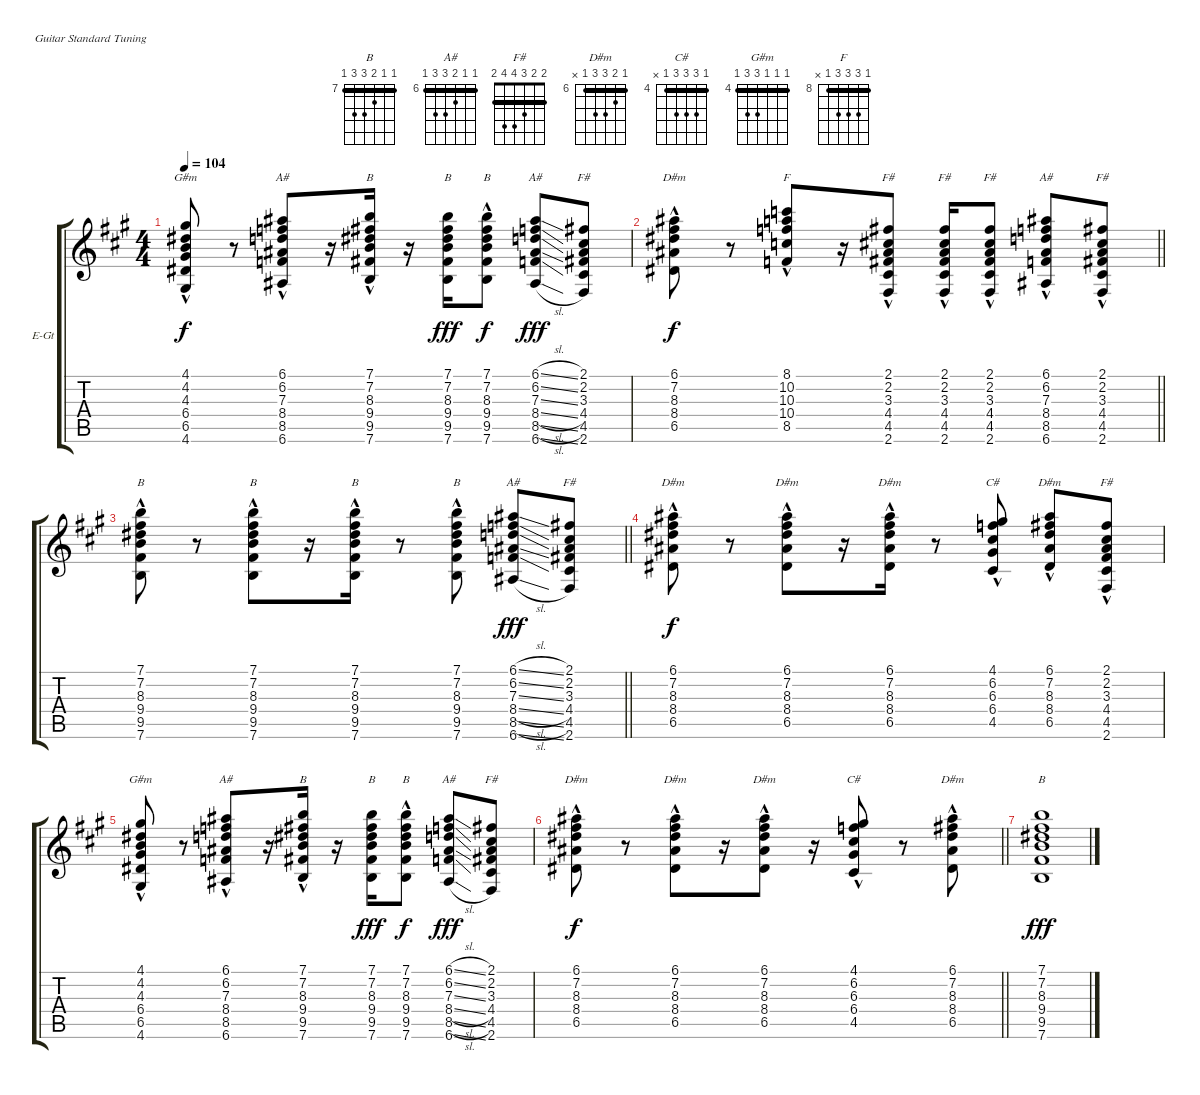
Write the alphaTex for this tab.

\bracketExtendMode groupsimilarinstruments
\firstSystemTrackNameOrientation horizontal
\otherSystemsTrackNameOrientation horizontal
\track ("Rhytm Guitar" "E-Gt") {solo instrument overdrivenguitar}
\staff {score tabs}
\tuning (E4 B3 G3 D3 A2 E2)
\chord ("B" 7 7 8 9 9 7) {firstfret 7 barre (7 7)}
\chord ("A#" 6 6 7 8 8 6) {firstfret 6 barre (6 6)}
\chord ("F#" 2 2 3 4 4 2) {barre (2 2)}
\chord ("D#m" 6 7 8 8 6 x) {firstfret 6 barre 6}
\chord ("C#" 4 6 6 6 4 x) {firstfret 4 barre 4}
\chord ("G#m" 4 4 4 6 6 4) {firstfret 4 barre (4 4 4)}
\chord ("F" 8 10 10 10 8 x) {firstfret 8 barre 8}
\ts (4 4)
\tempo 104
\clef g2
\ks a
(4.1{hac} 4.2{hac} 4.3{hac} 6.4{hac} 6.5{hac} 4.6{hac}).8{ch "G#m" dy f} r.8 (6.1{hac} 6.2{hac} 7.3{hac} 8.4{hac} 8.5{hac} 6.6{hac}).8{ch "A#"} r.16 (7.1{hac} 7.2{hac} 8.3{hac} 9.4{hac} 9.5{hac} 7.6{hac}).16{ch "B"} r.16 (7.1 7.2 8.3 9.4 9.5 7.6).16{ch "B" dy fff} (7.1{hac} 7.2{hac} 8.3{hac} 9.4{hac} 9.5{hac} 7.6{hac}).8{ch "B" dy f} (6.1{sl} 6.2{sl} 7.3{sl} 8.4{sl} 8.5{sl} 6.6{sl}).8{ch "A#" dy fff} (2.1 2.2 3.3 4.4 4.5 2.6).8{ch "F#"} |
\barLineRight lightlight
(6.1{hac} 7.2{hac} 8.3{hac} 8.4{hac} 6.5{hac}).8{ch "D#m" dy f} r.8 (8.1{hac} 10.2{hac} 10.3{hac} 10.4{hac} 8.5{hac}).8{ch "F"} r.16 (2.1{hac} 2.2{hac} 3.3{hac} 4.4{hac} 4.5{hac} 2.6{hac}).8{ch "F#"} (2.1{hac} 2.2{hac} 3.3{hac} 4.4{hac} 4.5{hac} 2.6{hac}).16{ch "F#"} (2.1{hac} 2.2{hac} 3.3{hac} 4.4{hac} 4.5{hac} 2.6{hac}).8{ch "F#"} (6.1{hac} 6.2{hac} 7.3{hac} 8.4{hac} 8.5{hac} 6.6{hac}).8{ch "A#"} (2.1{hac} 2.2{hac} 3.3{hac} 4.4{hac} 4.5{hac} 2.6{hac}).8{ch "F#"} |
\barLineRight lightlight
(7.1{hac} 7.2{hac} 8.3{hac} 9.4{hac} 9.5{hac} 7.6{hac}).8{ch "B"} r.8 (7.1{hac} 7.2{hac} 8.3{hac} 9.4{hac} 9.5{hac} 7.6{hac}).8{ch "B"} r.16 (7.1{hac} 7.2{hac} 8.3{hac} 9.4{hac} 9.5{hac} 7.6{hac}).16{ch "B"} r.8 (7.1{hac} 7.2{hac} 8.3{hac} 9.4{hac} 9.5{hac} 7.6{hac}).8{ch "B"} (6.1{sl} 6.2{sl} 7.3{sl} 8.4{sl} 8.5{sl} 6.6{sl}).8{ch "A#" dy fff} (2.1 2.2 3.3 4.4 4.5 2.6).8{ch "F#"} |
(6.1{hac} 7.2{hac} 8.3{hac} 8.4{hac} 6.5{hac}).8{ch "D#m" dy f} r.8 (6.1{hac} 7.2{hac} 8.3{hac} 8.4{hac} 6.5{hac}).8{ch "D#m"} r.16 (6.1{hac} 7.2{hac} 8.3{hac} 8.4{hac} 6.5{hac}).16{ch "D#m"} r.8 (4.1{hac} 6.2{hac} 6.3{hac} 6.4{hac} 4.5{hac}).8{ch "C#"} (6.1{hac} 7.2{hac} 8.3{hac} 8.4{hac} 6.5{hac}).8{ch "D#m"} (2.1{hac} 2.2{hac} 3.3{hac} 4.4{hac} 4.5{hac} 2.6{hac}).8{ch "F#"} |
(4.1{hac} 4.2{hac} 4.3{hac} 6.4{hac} 6.5{hac} 4.6{hac}).8{ch "G#m"} r.8 (6.1{hac} 6.2{hac} 7.3{hac} 8.4{hac} 8.5{hac} 6.6{hac}).8{ch "A#"} r.16 (7.1{hac} 7.2{hac} 8.3{hac} 9.4{hac} 9.5{hac} 7.6{hac}).16{ch "B"} r.16 (7.1 7.2 8.3 9.4 9.5 7.6).16{ch "B" dy fff} (7.1{hac} 7.2{hac} 8.3{hac} 9.4{hac} 9.5{hac} 7.6{hac}).8{ch "B" dy f} (6.1{sl} 6.2{sl} 7.3{sl} 8.4{sl} 8.5{sl} 6.6{sl}).8{ch "A#" dy fff} (2.1 2.2 3.3 4.4 4.5 2.6).8{ch "F#"} |
\barLineRight lightlight
(6.1{hac} 7.2{hac} 8.3{hac} 8.4{hac} 6.5{hac}).8{ch "D#m" dy f} r.8 (6.1{hac} 7.2{hac} 8.3{hac} 8.4{hac} 6.5{hac}).8{ch "D#m"} r.16 (6.1{hac} 7.2{hac} 8.3{hac} 8.4{hac} 6.5{hac}).8{ch "D#m"} r.16 (4.1{hac} 6.2{hac} 6.3{hac} 6.4{hac} 4.5{hac}).8{ch "C#"} r.8 (6.1{hac} 7.2{hac} 8.3{hac} 8.4{hac} 6.5{hac}).8{ch "D#m"} |
(7.1 7.2 8.3 9.4 9.5 7.6).1{ch "B" dy fff}
